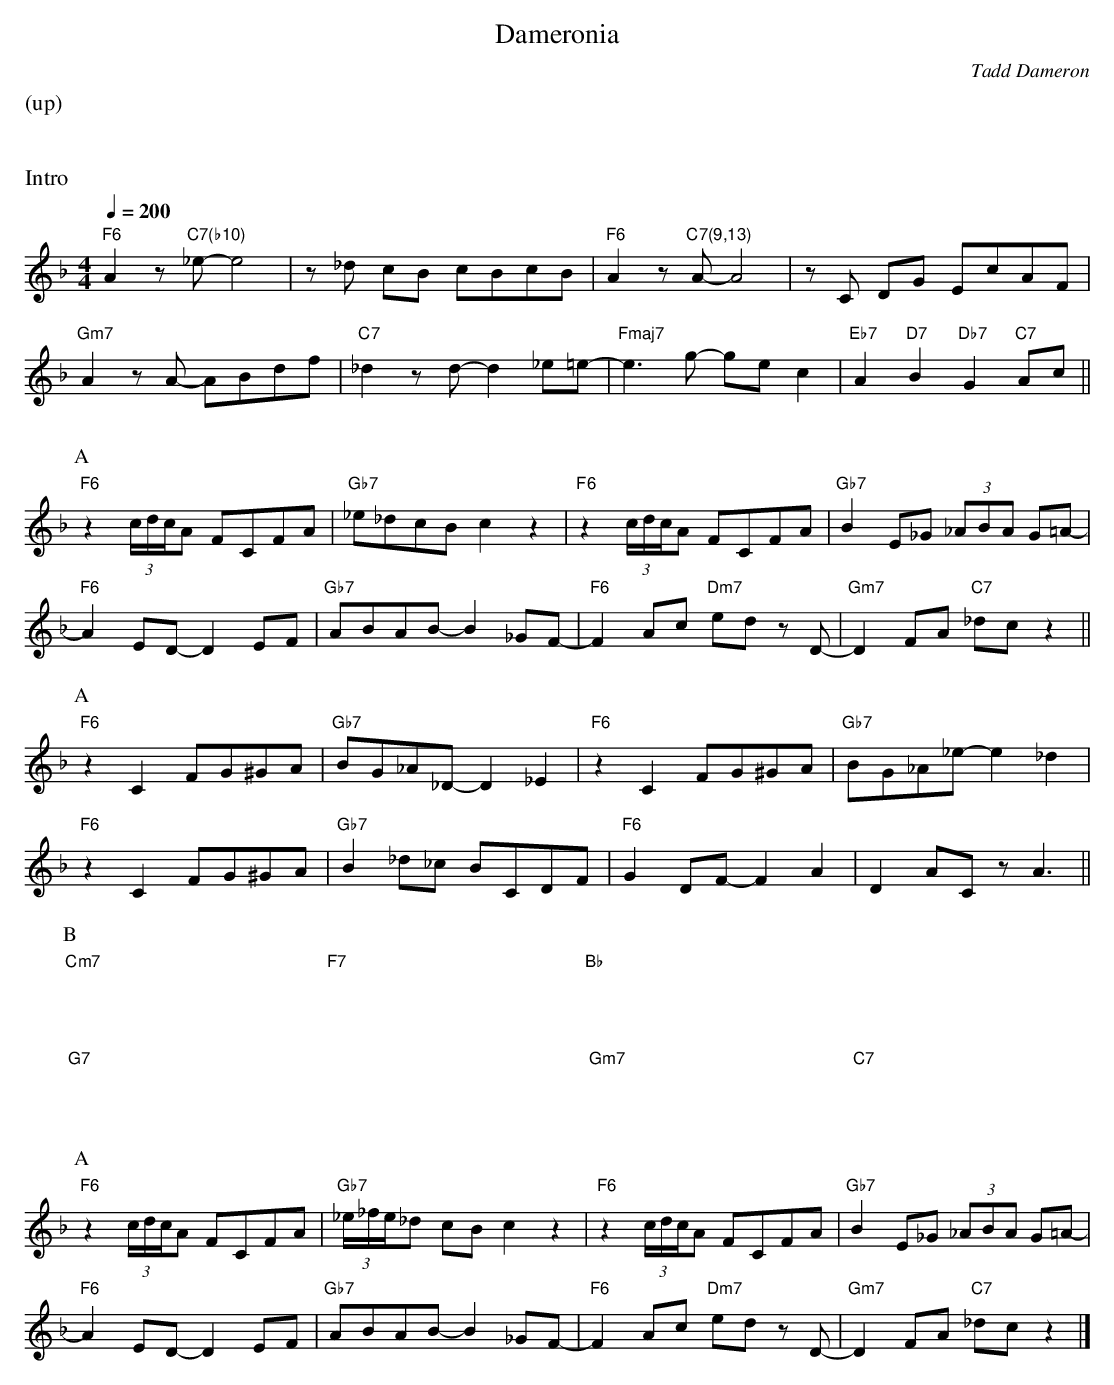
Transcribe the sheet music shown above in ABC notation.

X:1
T: Dameronia
M:4/4
L:1/8
C:Tadd Dameron
Q:1/4=200
K:F
%%text (up)
%%vskip 30
%%text Intro
"F6"A2z"C7(b10)"_e-e4 | z_d cB cBcB | "F6"A2z"C7(9,13)"A-A4 | zC DG EcAF |
"Gm7"A2zA- ABdf | "C7"_d2zd- d2_e=e- | "Fmaj7"e3g- gec2 | "Eb7"A2"D7"B2 "Db7"G2"C7"Ac ||
%%vskip 10
P: A
"F6"z2(3c/2d/2c/2A FCFA | "Gb7"_e_dcB c2z2 | "F6"z2(3c/2d/2c/2A FCFA | "Gb7"B2E_G (3_ABA G=A- |
"F6"A2ED-D2EF | "Gb7"ABAB-B2_GF- | "F6"F2Ac "Dm7"ed zD- | "Gm7"D2FA "C7"_dcz2 ||
P: A
"F6"z2C2 FG^GA | "Gb7"BG_A_D- D2_E2 | "F6"z2C2 FG^GA | "Gb7"BG_A_e-e2_d2 |
"F6"z2C2 FG^GA | "Gb7"B2_d_c BCDF | "F6"G2DF- F2A2 | D2AC zA3 ||
P: B
"Cm7"x4 x4 | "F7"x4 x4 | "Bb"x4 x4 | x4 x4 ||
"G7"x4 x4 | x4 x4 | "Gm7"x4 x4 | "C7"x4 x4 |
P: A
"F6"z2(3c/2d/2c/2A FCFA | "Gb7"(3_e/2_f/2e/2_d cB c2z2 | "F6"z2(3c/2d/2c/2A FCFA | "Gb7"B2E_G (3_ABA G=A- |
"F6"A2ED-D2EF | "Gb7"ABAB-B2_GF- | "F6"F2Ac "Dm7"ed zD- | "Gm7"D2FA "C7"_dcz2 |]
